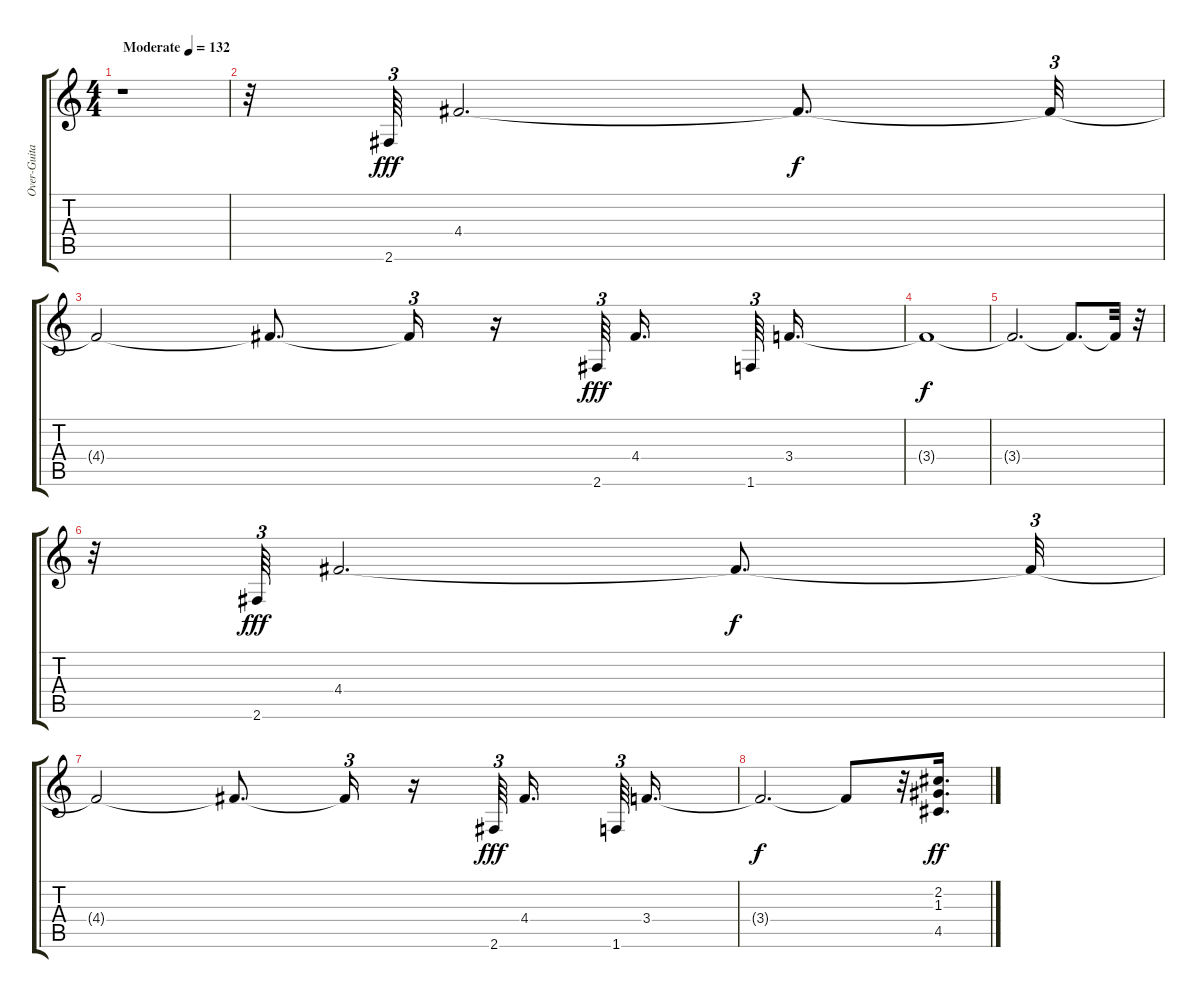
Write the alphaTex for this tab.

\track ("Over-Guitar" "Over-Guita") {instrument overdrivenguitar}
\staff {score tabs}
\tuning (E4 B3 G3 D3 A2 E2) {hide}
\ts (4 4)
\tempo (132 "Moderate")
\clef g2
\ks c
r.1{dy fff instrument overdrivenguitar} |
r.32 2.6.64{tu (3 2)} 4.4.2{d} 4.4{t}.8{d dy f} 4.4{t}.32{tu (3 2)} |
4.4{t}.2 4.4{t}.8{d} 4.4{t}.16{tu (3 2)} r.16 2.6.64{tu (3 2) dy fff beam splitsecondary} 4.4.16{d beam splitsecondary} 1.6.64{tu (3 2)} 3.4.16{d} |
3.4{t}.1{dy f} |
3.4{t}.2{d} 3.4{t}.8{d} 3.4{t}.32 r.32 |
r.32 2.6.64{tu (3 2) dy fff} 4.4.2{d} 4.4{t}.8{d dy f} 4.4{t}.32{tu (3 2)} |
4.4{t}.2 4.4{t}.8{d} 4.4{t}.16{tu (3 2)} r.16 2.6.64{tu (3 2) dy fff beam splitsecondary} 4.4.16{d beam splitsecondary} 1.6.64{tu (3 2)} 3.4.16{d} |
3.4{t}.2{d dy f} 3.4{t}.8 r.32 (2.2 1.3 4.5).16{d dy ff}
